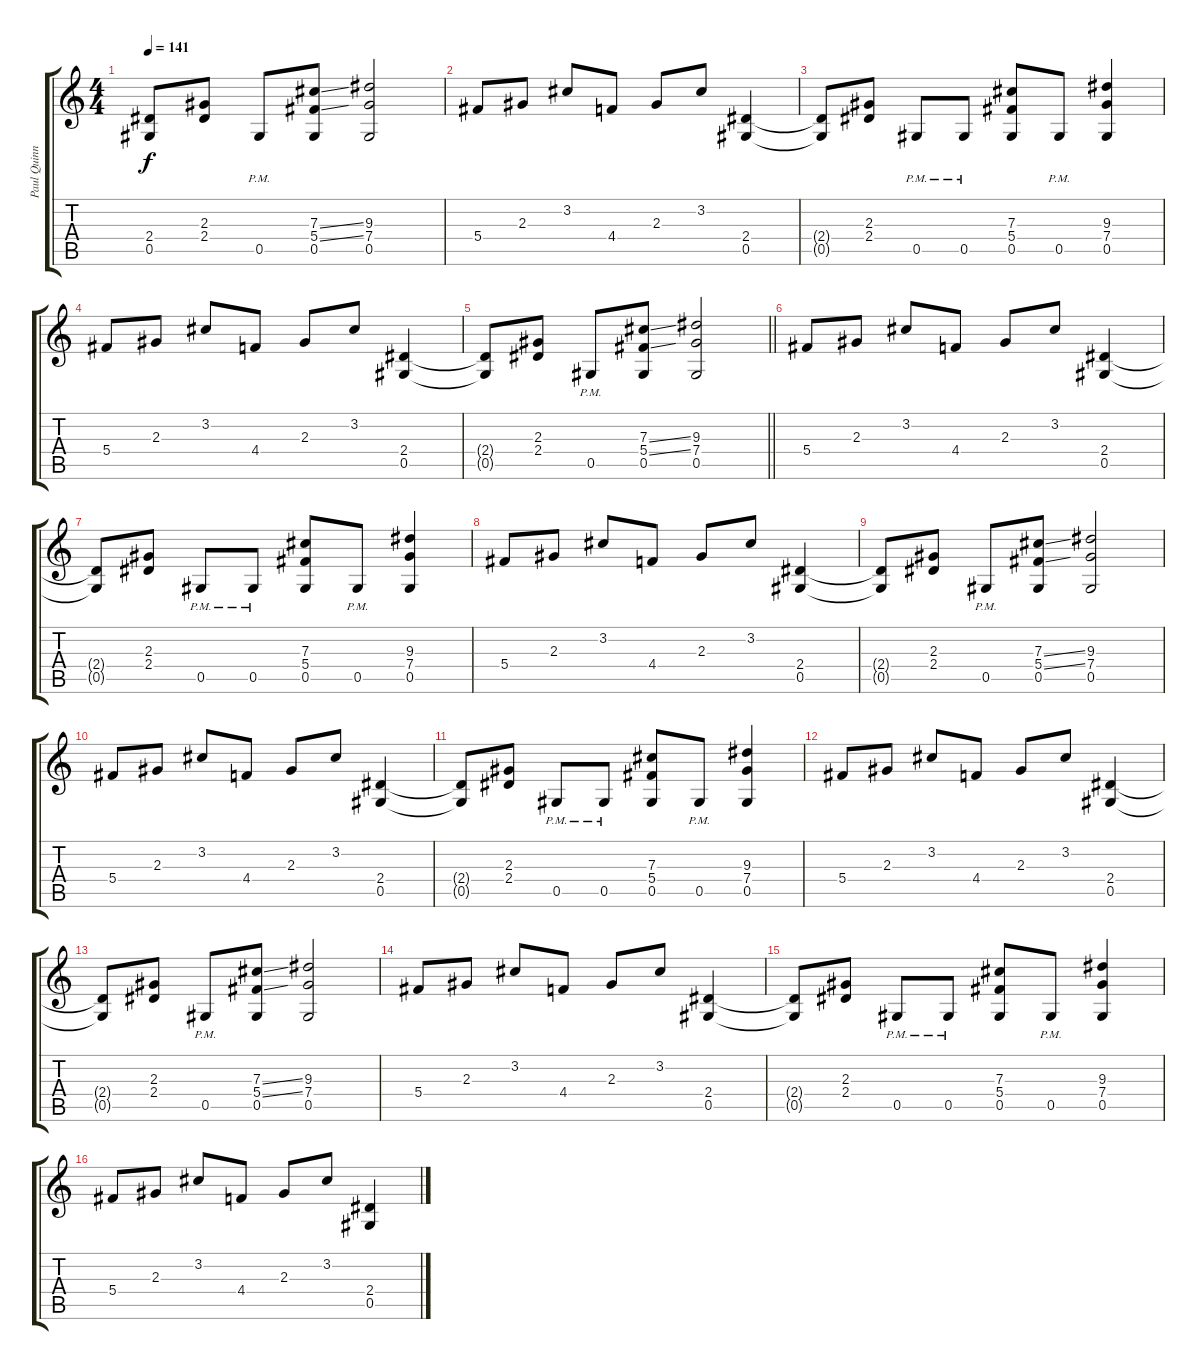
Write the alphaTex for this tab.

\track ("Paul Quinn" "Paul Quinn") {instrument overdrivenguitar}
\staff {score tabs}
\tuning (Eb4 Bb3 Gb3 Db3 Ab2 Eb2) {hide}
\ts (4 4)
\tempo 141
\clef g2
\ks c
(2.4{t} 0.5{t}).8{dy f} (2.3 2.4).8 0.5{pm}.8 (7.3{ss} 5.4{ss} 0.5).8 (9.3 7.4 0.5).2 |
5.4.8 2.3.8 3.2.8 4.4.8 2.3.8 3.2.8 (2.4 0.5).4 |
(2.4{t} 0.5{t}).8 (2.3 2.4).8 0.5{pm}.8 0.5{pm}.8 (7.3 5.4 0.5).8 0.5{pm}.8 (9.3 7.4 0.5).4 |
5.4.8 2.3.8 3.2.8 4.4.8 2.3.8 3.2.8 (2.4 0.5).4 |
\barLineRight lightlight
(2.4{t} 0.5{t}).8 (2.3 2.4).8 0.5{pm}.8 (7.3{ss} 5.4{ss} 0.5).8 (9.3 7.4 0.5).2 |
5.4.8{volume 6} 2.3.8 3.2.8 4.4.8 2.3.8 3.2.8 (2.4 0.5).4 |
(2.4{t} 0.5{t}).8 (2.3 2.4).8 0.5{pm}.8 0.5{pm}.8 (7.3 5.4 0.5).8 0.5{pm}.8 (9.3 7.4 0.5).4 |
5.4.8 2.3.8 3.2.8 4.4.8 2.3.8 3.2.8 (2.4 0.5).4 |
(2.4{t} 0.5{t}).8 (2.3 2.4).8 0.5{pm}.8 (7.3{ss} 5.4{ss} 0.5).8 (9.3 7.4 0.5).2 |
5.4.8{volume 3} 2.3.8 3.2.8 4.4.8 2.3.8 3.2.8 (2.4 0.5).4 |
(2.4{t} 0.5{t}).8 (2.3 2.4).8 0.5{pm}.8 0.5{pm}.8 (7.3 5.4 0.5).8 0.5{pm}.8 (9.3 7.4 0.5).4 |
5.4.8 2.3.8 3.2.8 4.4.8 2.3.8 3.2.8 (2.4 0.5).4 |
(2.4{t} 0.5{t}).8 (2.3 2.4).8 0.5{pm}.8 (7.3{ss} 5.4{ss} 0.5).8 (9.3 7.4 0.5).2 |
5.4.8{volume 0} 2.3.8 3.2.8 4.4.8 2.3.8 3.2.8 (2.4 0.5).4 |
(2.4{t} 0.5{t}).8 (2.3 2.4).8 0.5{pm}.8 0.5{pm}.8 (7.3 5.4 0.5).8 0.5{pm}.8 (9.3 7.4 0.5).4 |
5.4.8 2.3.8 3.2.8 4.4.8 2.3.8 3.2.8 (2.4 0.5).4
